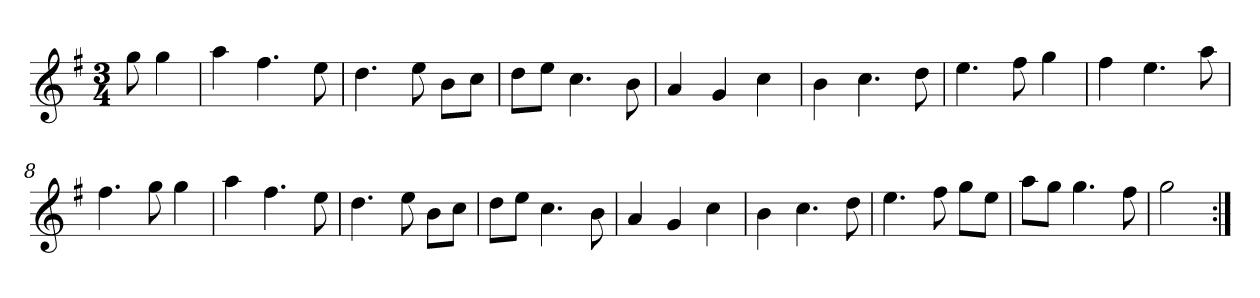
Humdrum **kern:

**kern
*part1
*staff1
*clefG2
*k[f#]
*G:
*M3/4
*MM120
=
8gg
4gg
=1
4aa
4.ff#
8ee
=2
4.dd
8ee
8b\L
8cc\J
=3
8dd\L
8ee\J
4.cc
8b
=4
4a
4g
4cc
=5
4b
4.cc
8dd
=6
4.ee
8ff#
4gg
=7
4ff#
4.ee
8aa
=8
4.ff#
8gg
4gg
=9
4aa
4.ff#
8ee
=10
4.dd
8ee
8b\L
8cc\J
=11
8dd\L
8ee\J
4.cc
8b
=12
4a
4g
4cc
=13
4b
4.cc
8dd
=14
4.ee
8ff#
8gg\L
8ee\J
=15
8aa\L
8gg\J
4.gg
8ff#
=16
2gg
=:|!
*-
